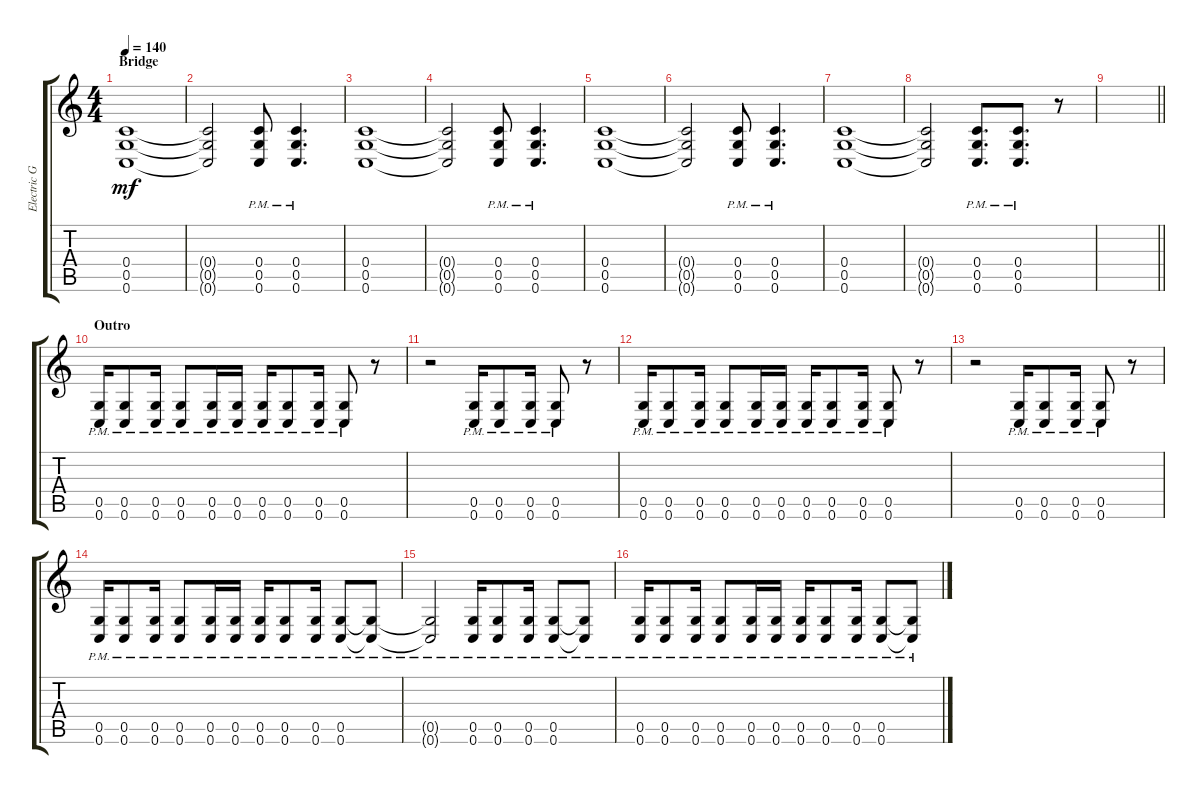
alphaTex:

\track ("Electric Guitar" "Electric G") {instrument distortionguitar}
\staff {score tabs}
\tuning (D4 A3 F3 C3 G2 C2) {hide}
\ts (4 4)
\section ("" "Bridge")
\tempo 140
\clef g2
\ks c
(0.4 0.5 0.6).1{dy mf} |
(0.4{t} 0.5{t} 0.6{t}).2 (0.4 0.5{pm} 0.6{pm}).8 (0.4 0.5{pm} 0.6{pm}).4{d} |
(0.4 0.5 0.6).1 |
(0.4{t} 0.5{t} 0.6{t}).2 (0.4 0.5{pm} 0.6{pm}).8 (0.4 0.5{pm} 0.6{pm}).4{d} |
(0.4 0.5 0.6).1 |
(0.4{t} 0.5{t} 0.6{t}).2 (0.4 0.5{pm} 0.6{pm}).8 (0.4 0.5{pm} 0.6{pm}).4{d} |
(0.4 0.5 0.6).1 |
(0.4{t} 0.5{t} 0.6{t}).2 (0.4 0.5{pm} 0.6{pm}).8{d} (0.4 0.5{pm} 0.6{pm}).8{d} r.8 |
\barLineRight lightlight
|
\section ("" "Outro")
(0.5{pm} 0.6{pm}).16 (0.5{pm} 0.6{pm}).8 (0.5{pm} 0.6{pm}).16 (0.5{pm} 0.6{pm}).8 (0.5{pm} 0.6{pm}).16 (0.5{pm} 0.6{pm}).16 (0.5{pm} 0.6{pm}).16 (0.5{pm} 0.6{pm}).8 (0.5{pm} 0.6{pm}).16 (0.5{pm} 0.6{pm}).8 r.8 |
r.2 (0.5{pm} 0.6{pm}).16 (0.5{pm} 0.6{pm}).8 (0.5{pm} 0.6{pm}).16 (0.5{pm} 0.6{pm}).8 r.8 |
(0.5{pm} 0.6{pm}).16 (0.5{pm} 0.6{pm}).8 (0.5{pm} 0.6{pm}).16 (0.5{pm} 0.6{pm}).8 (0.5{pm} 0.6{pm}).16 (0.5{pm} 0.6{pm}).16 (0.5{pm} 0.6{pm}).16 (0.5{pm} 0.6{pm}).8 (0.5{pm} 0.6{pm}).16 (0.5{pm} 0.6{pm}).8 r.8 |
r.2 (0.5{pm} 0.6{pm}).16 (0.5{pm} 0.6{pm}).8 (0.5{pm} 0.6{pm}).16 (0.5{pm} 0.6{pm}).8 r.8 |
(0.5{pm} 0.6{pm}).16 (0.5{pm} 0.6{pm}).8 (0.5{pm} 0.6{pm}).16 (0.5{pm} 0.6{pm}).8 (0.5{pm} 0.6{pm}).16 (0.5{pm} 0.6{pm}).16 (0.5{pm} 0.6{pm}).16 (0.5{pm} 0.6{pm}).8 (0.5{pm} 0.6{pm}).16 (0.5{pm} 0.6{pm}).8 (0.5{pm t} 0.6{pm t}).8 |
(0.5{pm t} 0.6{pm t}).2 (0.5{pm} 0.6{pm}).16 (0.5{pm} 0.6{pm}).8 (0.5{pm} 0.6{pm}).16 (0.5{pm} 0.6{pm}).8 (0.5{pm t} 0.6{pm t}).8 |
(0.5{pm} 0.6{pm}).16 (0.5{pm} 0.6{pm}).8 (0.5{pm} 0.6{pm}).16 (0.5{pm} 0.6{pm}).8 (0.5{pm} 0.6{pm}).16 (0.5{pm} 0.6{pm}).16 (0.5{pm} 0.6{pm}).16 (0.5{pm} 0.6{pm}).8 (0.5{pm} 0.6{pm}).16 (0.5{pm} 0.6{pm}).8 (0.5{pm t} 0.6{pm t}).8
